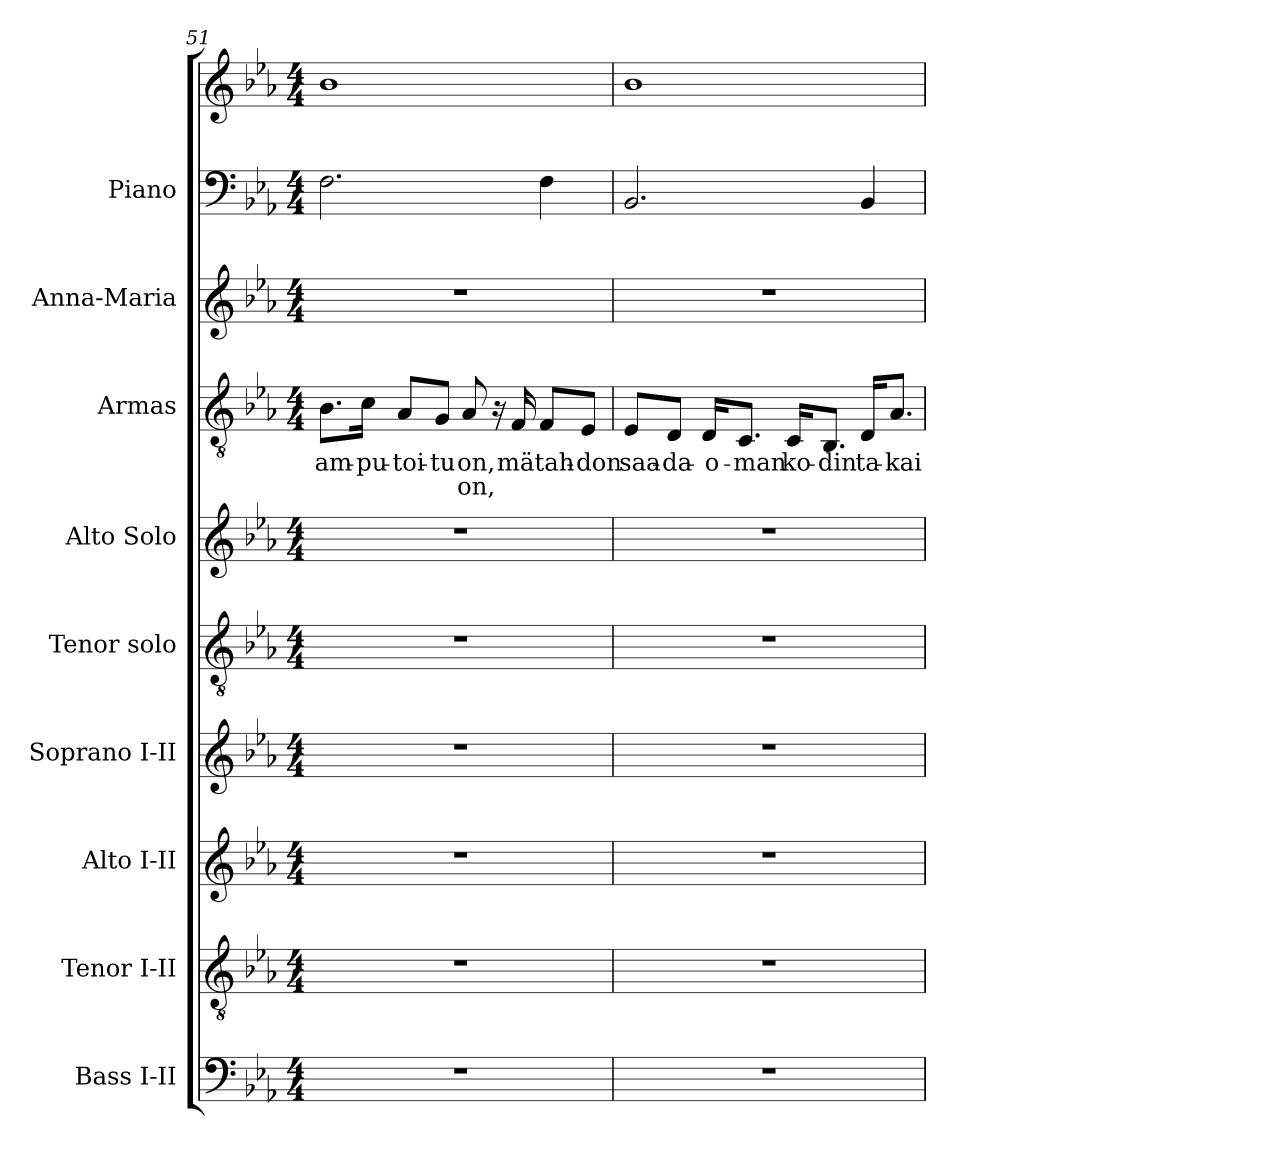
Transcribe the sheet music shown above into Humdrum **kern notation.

**kern	**kern	**kern	**kern	**kern	**kern	**kern	**text	**text	**kern	**kern	**kern
*part9	*part8	*part7	*part6	*part5	*part4	*part3	*part3	*part3	*part2	*part1	*part1
*staff10	*staff9	*staff8	*staff7	*staff6	*staff5	*staff4	*staff4	*staff4	*staff3	*staff2	*staff1
*I"Bass I-II	*I"Tenor I-II	*I"Alto I-II	*I"Soprano I-II	*I"Tenor solo	*I"Alto Solo	*I"Armas	*	*	*I"Anna-Maria	*I"Piano	*
*I'B.	*I'T.	*I'A.	*I'S.	*I'T. Solo	*I'A. Solo	*I'Armas	*	*	*I'A-M	*I'Pno.	*
*clefF4	*clefGv2	*clefG2	*clefG2	*clefGv2	*clefG2	*clefGv2	*	*	*clefG2	*clefF4	*clefG2
*	*ITrd7c12	*	*	*ITrd7c12	*	*ITrd7c12	*	*	*	*	*
*k[b-e-a-]	*k[b-e-a-]	*k[b-e-a-]	*k[b-e-a-]	*k[b-e-a-]	*k[b-e-a-]	*k[b-e-a-]	*	*	*k[b-e-a-]	*k[b-e-a-]	*k[b-e-a-]
*E-:	*E-:	*E-:	*E-:	*E-:	*E-:	*E-:	*	*	*E-:	*E-:	*E-:
*M4/4	*M4/4	*M4/4	*M4/4	*M4/4	*M4/4	*M4/4	*	*	*M4/4	*M4/4	*M4/4
=51	=51	=51	=51	=51	=51	=51	=51	=51	=51	=51	=51
!	!	!	!	!	!	!	!LO:LY:b:color=#000000	!	!	!	!
1r	1r	1r	1r	1r	1r	8.BB-i\L	am-	.	1r	2.Fi\	1b-i
!	!	!	!	!	!	!	!LO:LY:b:color=#000000	!	!	!	!
.	.	.	.	.	.	16Ci\Jk	-pu-	.	.	.	.
!	!	!	!	!	!	!	!LO:LY:b:color=#000000	!	!	!	!
.	.	.	.	.	.	8AA-i/L	-toi-	.	.	.	.
!	!	!	!	!	!	!	!LO:LY:b:color=#000000	!	!	!	!
.	.	.	.	.	.	8GGi/J	-tu	.	.	.	.
!	!	!	!	!	!	!	!LO:LY:b:color=#000000	!LO:LY:b:color=#000000	!	!	!
.	.	.	.	.	.	8AA-i/	on,	on,	.	.	.
.	.	.	.	.	.	16r	.	.	.	.	.
!	!	!	!	!	!	!	!LO:LY:b:color=#000000	!	!	!	!
.	.	.	.	.	.	16FFi/	mä	.	.	.	.
!	!	!	!	!	!	!	!LO:LY:b:color=#000000	!	!	!	!
.	.	.	.	.	.	8FFi/L	tah-	.	.	4Fi\	.
!	!	!	!	!	!	!	!LO:LY:b:color=#000000	!	!	!	!
.	.	.	.	.	.	8EE-i/J	-don	.	.	.	.
=52	=52	=52	=52	=52	=52	=52	=52	=52	=52	=52	=52
!	!	!	!	!	!	!	!LO:LY:b:color=#000000	!	!	!	!
1r	1r	1r	1r	1r	1r	8EE-i/L	saa-	.	1r	2.BB-i/	1b-i
!	!	!	!	!	!	!	!LO:LY:b:color=#000000	!	!	!	!
.	.	.	.	.	.	8DDi/J	-da-	.	.	.	.
!	!	!	!	!	!	!	!LO:LY:b:color=#000000	!	!	!	!
.	.	.	.	.	.	16DDi/KL	-o-	.	.	.	.
!	!	!	!	!	!	!	!LO:LY:b:color=#000000	!	!	!	!
.	.	.	.	.	.	8.CCi/J	-man	.	.	.	.
!	!	!	!	!	!	!	!LO:LY:b:color=#000000	!	!	!	!
.	.	.	.	.	.	16CCi/KL	ko-	.	.	.	.
!	!	!	!	!	!	!	!LO:LY:b:color=#000000	!	!	!	!
.	.	.	.	.	.	8.BBB-i/J	-din	.	.	.	.
!	!	!	!	!	!	!	!LO:LY:b:color=#000000	!	!	!	!
.	.	.	.	.	.	16DDi/KL	ta-	.	.	4BB-i/	.
!	!	!	!	!	!	!	!LO:LY:b:color=#000000	!	!	!	!
.	.	.	.	.	.	8.AA-i/J	-kai-	.	.	.	.
=	=	=	=	=	=	=	=	=	=	=	=
*-	*-	*-	*-	*-	*-	*-	*-	*-	*-	*-	*-
